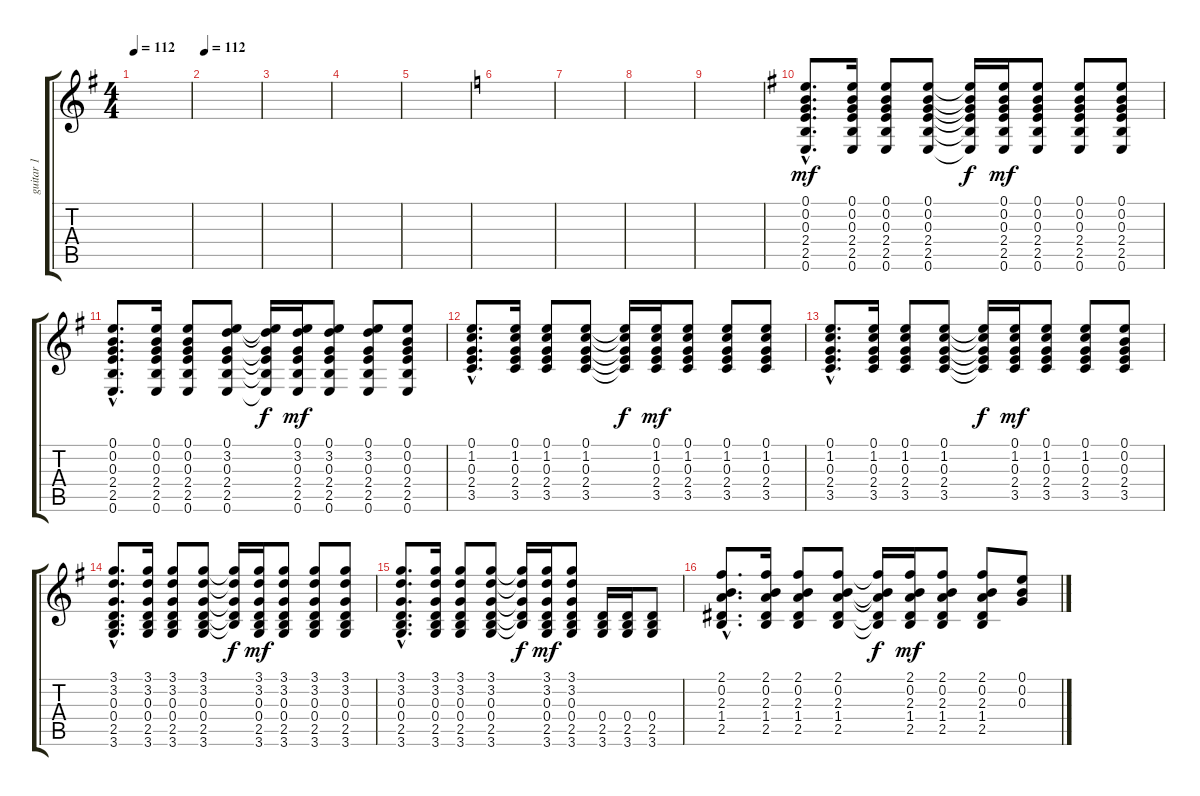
\track ("guitar 1" "guitar 1") {instrument electricguitarclean}
\staff {score tabs}
\tuning (E4 B3 G3 D3 A2 E2) {hide}
\ts (4 4)
\tempo 112
\clef g2
\ks g
|
\tempo 112
|
|
|
|
\ks c
|
|
|
|
\ks g
(0.1{hac} 0.2{hac} 0.3{hac} 2.4{hac} 2.5{hac} 0.6{hac}).8{d dy mf} (0.1 0.2 0.3 2.4 2.5 0.6).16 (0.1 0.2 0.3 2.4 2.5 0.6).8 (0.1 0.2 0.3 2.4 2.5 0.6).8 (0.1{t} 0.2{t} 0.3{t} 2.4{t} 2.5{t} 0.6{t}).16{dy f} (0.1 0.2 0.3 2.4 2.5 0.6).16{dy mf} (0.1 0.2 0.3 2.4 2.5 0.6).8 (0.1 0.2 0.3 2.4 2.5 0.6).8 (0.1 0.2 0.3 2.4 2.5 0.6).8 |
(0.1{hac} 0.2{hac} 0.3{hac} 2.4{hac} 2.5{hac} 0.6{hac}).8{d} (0.1 0.2 0.3 2.4 2.5 0.6).16 (0.1 0.2 0.3 2.4 2.5 0.6).8 (0.1 3.2 0.3 2.4 2.5 0.6).8 (0.1{t} 3.2{t} 0.3{t} 2.4{t} 2.5{t} 0.6{t}).16{dy f} (0.1 3.2 0.3 2.4 2.5 0.6).16{dy mf} (0.1 3.2 0.3 2.4 2.5 0.6).8 (0.1 3.2 0.3 2.4 2.5 0.6).8 (0.1 0.2 0.3 2.4 2.5 0.6).8 |
(0.1{hac} 1.2{hac} 0.3{hac} 2.4{hac} 3.5{hac}).8{d} (0.1 1.2 0.3 2.4 3.5).16 (0.1 1.2 0.3 2.4 3.5).8 (0.1 1.2 0.3 2.4 3.5).8 (0.1{t} 1.2{t} 0.3{t} 2.4{t} 3.5{t}).16{dy f} (0.1 1.2 0.3 2.4 3.5).16{dy mf} (0.1 1.2 0.3 2.4 3.5).8 (0.1 1.2 0.3 2.4 3.5).8 (0.1 1.2 0.3 2.4 3.5).8 |
(0.1{hac} 1.2{hac} 0.3{hac} 2.4{hac} 3.5{hac}).8{d} (0.1 1.2 0.3 2.4 3.5).16 (0.1 1.2 0.3 2.4 3.5).8 (0.1 1.2 0.3 2.4 3.5).8 (0.1{t} 1.2{t} 0.3{t} 2.4{t} 3.5{t}).16{dy f} (0.1 1.2 0.3 2.4 3.5).16{dy mf} (0.1 1.2 0.3 2.4 3.5).8 (0.1 1.2 0.3 2.4 3.5).8 (0.1 0.2 0.3 2.4 3.5).8 |
(3.1{hac} 3.2{hac} 0.3{hac} 0.4{hac} 2.5{hac} 3.6{hac}).8{d} (3.1 3.2 0.3 0.4 2.5 3.6).16 (3.1 3.2 0.3 0.4 2.5 3.6).8 (3.1 3.2 0.3 0.4 2.5 3.6).8 (3.1{t} 3.2{t} 0.3{t} 0.4{t} 2.5{t}).16{dy f} (3.1 3.2 0.3 0.4 2.5 3.6).16{dy mf} (3.1 3.2 0.3 0.4 2.5 3.6).8 (3.1 3.2 0.3 0.4 2.5 3.6).8 (3.1 3.2 0.3 0.4 2.5 3.6).8 |
(3.1{hac} 3.2{hac} 0.3{hac} 0.4{hac} 2.5{hac} 3.6{hac}).8{d} (3.1 3.2 0.3 0.4 2.5 3.6).16 (3.1 3.2 0.3 0.4 2.5 3.6).8 (3.1 3.2 0.3 0.4 2.5 3.6).8 (3.1{t} 3.2{t} 0.3{t} 0.4{t} 2.5{t}).16{dy f} (3.1 3.2 0.3 0.4 2.5 3.6).16{dy mf} (3.1 3.2 0.3 0.4 2.5 3.6).8 (0.4 2.5 3.6).16 (0.4 2.5 3.6).16 (0.4 2.5 3.6).8 |
(2.1{hac} 0.2{hac} 2.3{hac} 1.4{hac} 2.5{hac}).8{d} (2.1 0.2 2.3 1.4 2.5).16 (2.1 0.2 2.3 1.4 2.5).8 (2.1 0.2 2.3 1.4 2.5).8 (2.1{t} 0.2{t} 2.3{t} 1.4{t} 2.5{t}).16{dy f} (2.1 0.2 2.3 1.4 2.5).16{dy mf} (2.1 0.2 2.3 1.4 2.5).8 (2.1 0.2 2.3 1.4 2.5).8 (0.1 0.2 0.3).8
